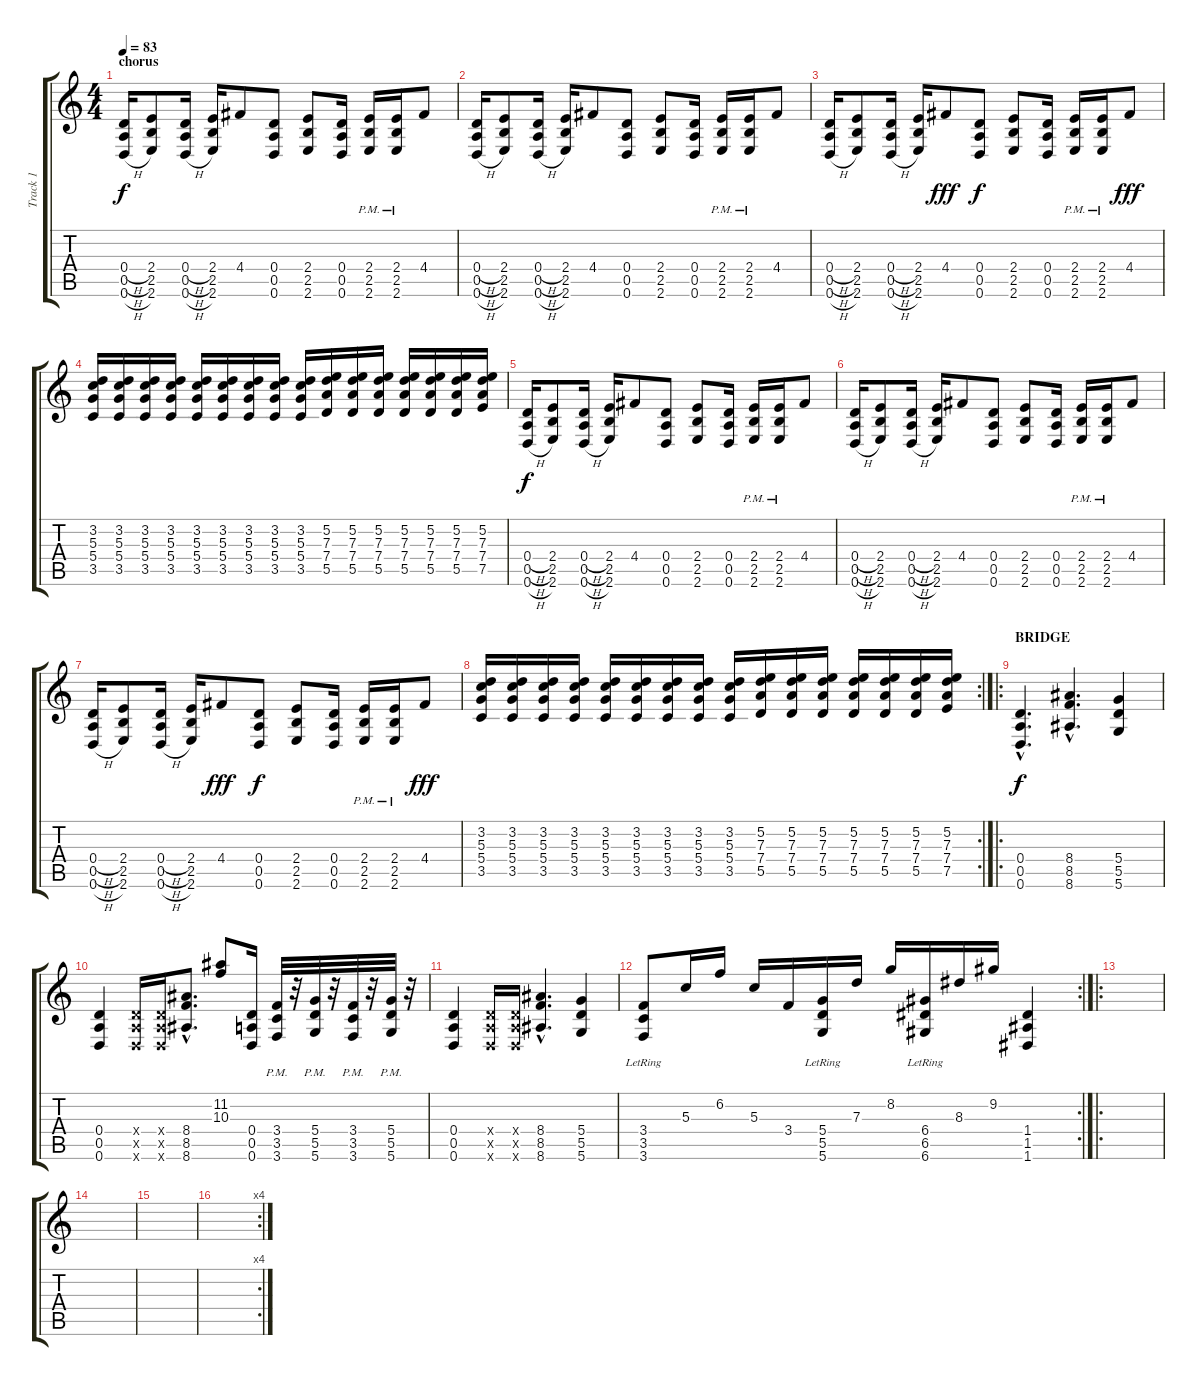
\track ("Track 1" "Track 1") {instrument distortionguitar}
\staff {score tabs}
\tuning (E4 B3 G3 D3 A2 D2) {hide}
\ts (4 4)
\section ("" "chorus")
\tempo 83
\clef g2
\ks c
(0.4{h} 0.5{h} 0.6{h}).16{dy f volume 16} (2.4 2.5 2.6).8 (0.4{h} 0.5{h} 0.6{h}).16 (2.4 2.5 2.6).16 4.4.8 (0.4 0.5 0.6).8 (2.4 2.5 2.6).8 (0.4 0.5 0.6).16 (2.4{pm} 2.5{pm} 2.6{pm}).16 (2.4{pm} 2.5{pm} 2.6{pm}).16 4.4.8 |
(0.4{h} 0.5{h} 0.6{h}).16 (2.4 2.5 2.6).8 (0.4{h} 0.5{h} 0.6{h}).16 (2.4 2.5 2.6).16 4.4.8 (0.4 0.5 0.6).8 (2.4 2.5 2.6).8 (0.4 0.5 0.6).16 (2.4{pm} 2.5{pm} 2.6{pm}).16 (2.4{pm} 2.5{pm} 2.6{pm}).16 4.4.8 |
(0.4{h} 0.5{h} 0.6{h}).16 (2.4 2.5 2.6).8 (0.4{h} 0.5{h} 0.6{h}).16 (2.4 2.5 2.6).16 4.4.8{dy fff} (0.4 0.5 0.6).8{dy f} (2.4 2.5 2.6).8 (0.4 0.5 0.6).16 (2.4{pm} 2.5{pm} 2.6{pm}).16 (2.4{pm} 2.5{pm} 2.6{pm}).16 4.4.8{dy fff} |
(3.2 5.3 5.4 3.5).16 (3.2 5.3 5.4 3.5).16 (3.2 5.3 5.4 3.5).16 (3.2 5.3 5.4 3.5).16 (3.2 5.3 5.4 3.5).16 (3.2 5.3 5.4 3.5).16 (3.2 5.3 5.4 3.5).16 (3.2 5.3 5.4 3.5).16 (3.2 5.3 5.4 3.5).16 (5.2 7.3 7.4 5.5).16 (5.2 7.3 7.4 5.5).16 (5.2 7.3 7.4 5.5).16 (5.2 7.3 7.4 5.5).16 (5.2 7.3 7.4 5.5).16 (5.2 7.3 7.4 5.5).16 (5.2 7.3 7.4 7.5).16 |
(0.4{h} 0.5{h} 0.6{h}).16{dy f} (2.4 2.5 2.6).8 (0.4{h} 0.5{h} 0.6{h}).16 (2.4 2.5 2.6).16 4.4.8 (0.4 0.5 0.6).8 (2.4 2.5 2.6).8 (0.4 0.5 0.6).16 (2.4{pm} 2.5{pm} 2.6{pm}).16 (2.4{pm} 2.5{pm} 2.6{pm}).16 4.4.8 |
(0.4{h} 0.5{h} 0.6{h}).16 (2.4 2.5 2.6).8 (0.4{h} 0.5{h} 0.6{h}).16 (2.4 2.5 2.6).16 4.4.8 (0.4 0.5 0.6).8 (2.4 2.5 2.6).8 (0.4 0.5 0.6).16 (2.4{pm} 2.5{pm} 2.6{pm}).16 (2.4{pm} 2.5{pm} 2.6{pm}).16 4.4.8 |
(0.4{h} 0.5{h} 0.6{h}).16 (2.4 2.5 2.6).8 (0.4{h} 0.5{h} 0.6{h}).16 (2.4 2.5 2.6).16 4.4.8{dy fff} (0.4 0.5 0.6).8{dy f} (2.4 2.5 2.6).8 (0.4 0.5 0.6).16 (2.4{pm} 2.5{pm} 2.6{pm}).16 (2.4{pm} 2.5{pm} 2.6{pm}).16 4.4.8{dy fff} |
\rc 2
(3.2 5.3 5.4 3.5).16 (3.2 5.3 5.4 3.5).16 (3.2 5.3 5.4 3.5).16 (3.2 5.3 5.4 3.5).16 (3.2 5.3 5.4 3.5).16 (3.2 5.3 5.4 3.5).16 (3.2 5.3 5.4 3.5).16 (3.2 5.3 5.4 3.5).16 (3.2 5.3 5.4 3.5).16 (5.2 7.3 7.4 5.5).16 (5.2 7.3 7.4 5.5).16 (5.2 7.3 7.4 5.5).16 (5.2 7.3 7.4 5.5).16 (5.2 7.3 7.4 5.5).16 (5.2 7.3 7.4 5.5).16 (5.2 7.3 7.4 7.5).16 |
\ro
\section ("" "BRIDGE")
(0.4{hac} 0.5{hac} 0.6{hac}).4{d dy f} (8.4{hac} 8.5{hac} 8.6{hac}).4{d} (5.4 5.5 5.6).4 |
(0.4 0.5 0.6).4 (0.4{x} 0.5{x} 0.6{x}).16 (0.4{x} 0.5{x} 0.6{x}).16 (8.4{hac} 8.5{hac} 8.6{hac}).8{d} (11.2 10.3).8 (0.4 0.5 0.6).16 (3.4{pm} 3.5{pm} 3.6{pm}).32 r.32 (5.4{pm} 5.5{pm} 5.6{pm}).32 r.32 (3.4{pm} 3.5{pm} 3.6{pm}).32 r.32 (5.4{pm} 5.5{pm} 5.6{pm}).32 r.32 |
(0.4 0.5 0.6).4 (0.4{x} 0.5{x} 0.6{x}).16 (0.4{x} 0.5{x} 0.6{x}).16 (8.4{hac} 8.5{hac} 8.6{hac}).4{d} (5.4 5.5 5.6).4 |
\rc 2
(3.4{lr} 3.5{lr} 3.6{lr}).8 5.3.16 6.2.16 5.3.16 3.4.16 (5.4{lr} 5.5{lr} 5.6{lr}).16 7.3.16 8.2.16 (6.4{lr} 6.5{lr} 6.6{lr}).16 8.3.16 9.2.16 (1.4 1.5 1.6).4 |
\ro
|
|
|
\rc 4
